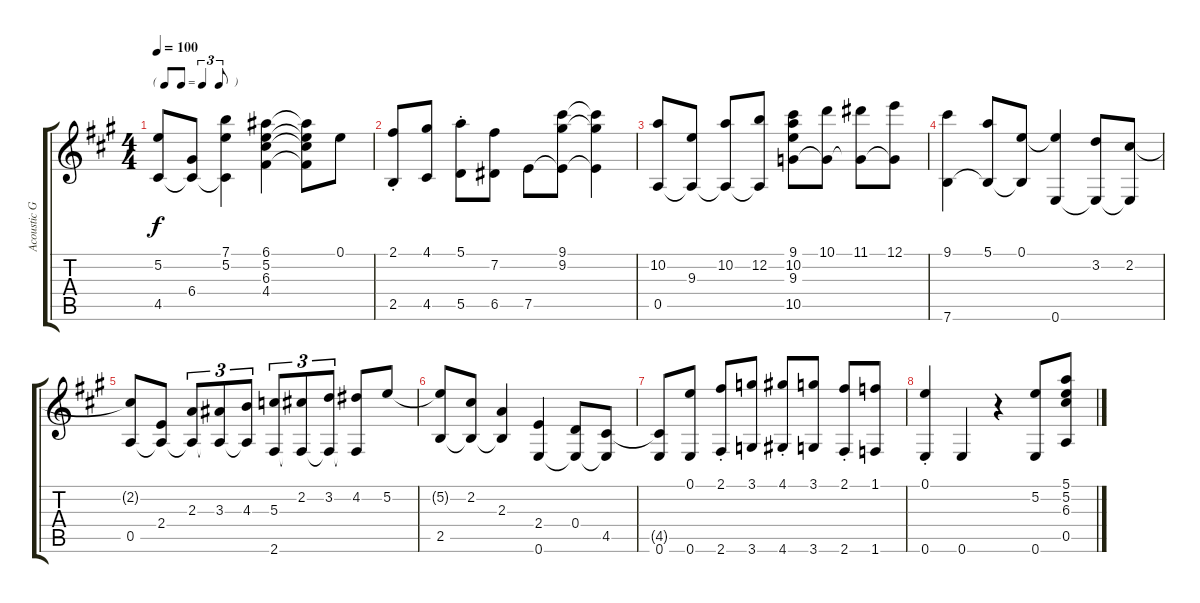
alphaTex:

\track ("Acoustic Guitar" "Acoustic G") {instrument acousticguitarnylon}
\staff {score tabs}
\tuning (E4 B3 G3 D3 A2 E2) {hide}
\ts (4 4)
\tf triplet8th
\tempo 100
\clef g2
\ks a
(5.2 4.5).8{dy f} (6.4 4.5{t}).8 (7.1 5.2 4.5{t}).4 (6.1 5.2 6.3 4.4).4 (6.1{t} 5.2{t} 6.3{t} 4.4{t}).8 0.1.8 |
(2.1{st} 2.5{st}).8 (4.1 4.5).8 (5.1{st} 5.5{st}).8 (7.2 6.5).8 7.5.8 (9.1 9.2 7.5{t}).8 (9.1{t} 9.2{t} 7.5{t}).4 |
(10.2 0.5).8 (9.3 0.5{t}).8 (10.2 0.5{t}).8 (12.2 0.5{t}).8 (9.1 10.2 9.3 10.5).8 (10.1 10.5{t}).8 (11.1 10.5{t}).8 (12.1 10.5{t}).8 |
(9.1 7.6).4 (5.1 7.6{t}).8 (0.1 7.6{t}).8 (0.1{t} 0.6).4 (3.2 0.6{t}).8 (2.2 0.6{t}).8 |
(2.2{t} 0.5).8 (2.4 0.5{t}).8 (2.3 0.5{t}).8{tu (3 2)} (3.3 0.5{t}).8{tu (3 2)} (4.3 0.5{t}).8{tu (3 2)} (5.3 2.6).8{tu (3 2)} (2.2 2.6{t}).8{tu (3 2)} (3.2 2.6{t}).8{tu (3 2)} (4.2 2.6{t}).8 5.2.8 |
(5.2{t} 2.5).8 (2.2 2.5{t}).8 (2.3 2.5{t}).4 (2.4 0.6).4 (0.4 0.6{t}).8 (4.5 0.6{t}).8 |
(4.5{t} 0.6).8 (0.1 0.6).8 (2.1{st} 2.6{st}).8 (3.1 3.6).8 (4.1{st} 4.6{st}).8 (3.1 3.6).8 (2.1{st} 2.6{st}).8 (1.1 1.6).8 |
(0.1{st} 0.6{st}).4 0.6.4 r.4 (5.2 0.6).8 (5.1 5.2 6.3 0.5).8
